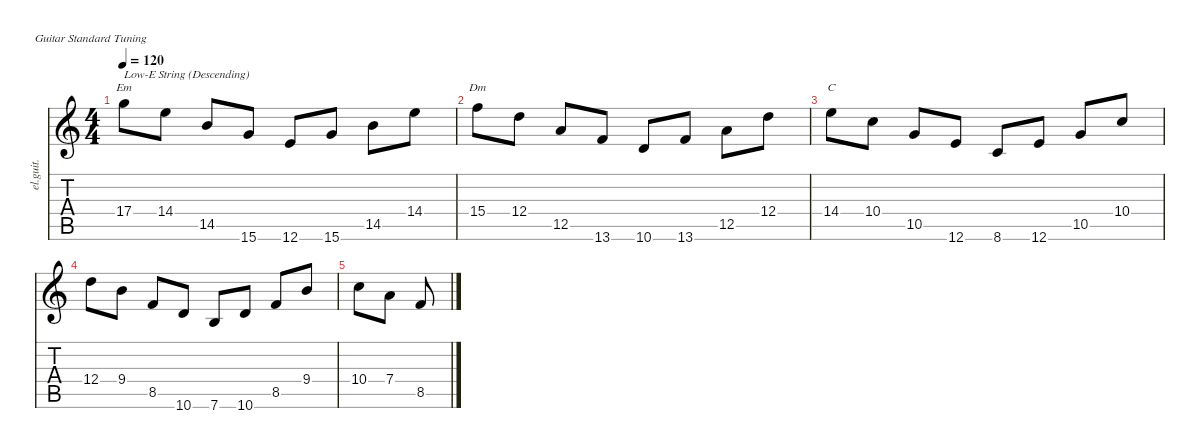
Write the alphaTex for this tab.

\defaultSystemsLayout 4
\hideDynamics
\bracketExtendMode nobrackets
\otherSystemsTrackNameOrientation horizontal
\track ("Clean Guitar" "el.guit.") {instrument electricguitarclean}
\staff {score tabs}
\tuning (E4 B3 G3 D3 A2 E2)
\chord ("Em" x x x 17 x x) {firstfret 17 showdiagram false showfingering false}
\chord ("Dm" x x x 15 x x) {firstfret 15 showdiagram false showfingering false}
\chord ("C" x x x 14 x x) {firstfret 14 showdiagram false showfingering false}
\ts (4 4)
\tempo 120
\clef g2
\ks c
17.4.8{ch "Em" txt "Low-E String (Descending)" dy mf beam Down} 14.4.8{beam Down} 14.5.8{beam Up} 15.6.8{beam Up} 12.6.8{beam Up} 15.6.8{beam Up} 14.5.8{beam Down} 14.4.8{beam Down} |
15.4.8{ch "Dm" beam Down} 12.4.8{beam Down} 12.5.8{beam Up} 13.6.8{beam Up} 10.6.8{beam Up} 13.6.8{beam Up} 12.5.8{beam Down} 12.4.8{beam Down} |
14.4.8{ch "C" beam Down} 10.4.8{beam Down} 10.5.8{beam Up} 12.6.8{beam Up} 8.6.8{beam Up} 12.6.8{beam Up} 10.5.8{beam Up} 10.4.8{beam Up} |
12.4.8{beam Down} 9.4.8{beam Down} 8.5.8{beam Up} 10.6.8{beam Up} 7.6.8{beam Up} 10.6.8{beam Up} 8.5.8{beam Up} 9.4.8{beam Up} |
10.4.8{beam Down} 7.4.8{beam Down} 8.5.8{beam Up}
